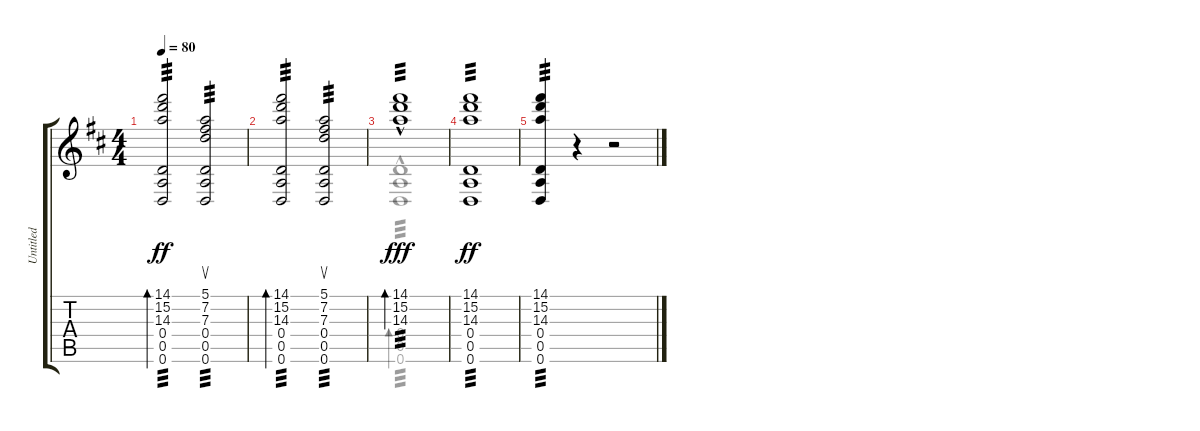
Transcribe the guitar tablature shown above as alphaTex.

\track ("Untitled" "Untitled") {instrument acousticguitarnylon}
\staff {score tabs}
\tuning (E4 B3 G3 D3 A2 D2) {hide}
\voice
\ts (4 4)
\tempo 80
\clef g2
\ks d
(14.1 15.2 14.3 0.4 0.5 0.6).2{bd 30 tp 3 dy ff} (5.1 7.2 7.3 0.4 0.5 0.6).2{su tp 3} |
(14.1 15.2 14.3 0.4 0.5 0.6).2{bd 30 tp 3} (5.1 7.2 7.3 0.4 0.5 0.6).2{su tp 3} |
(14.1{hac} 15.2{hac} 14.3{hac}).1{bd 30 tp 3 dy fff} |
(14.1 15.2 14.3 0.4 0.5 0.6).1{tp 3 dy ff} |
(14.1 15.2 14.3 0.4 0.5 0.6).4{tp 3} r.4 r.2
\voice
\clef g2
\ottava regular
\simile none
\ks d
|
|
(0.4{hac} 0.5{hac} 0.6{hac}).1{bd 30 tp 3 dy fff} |
|
